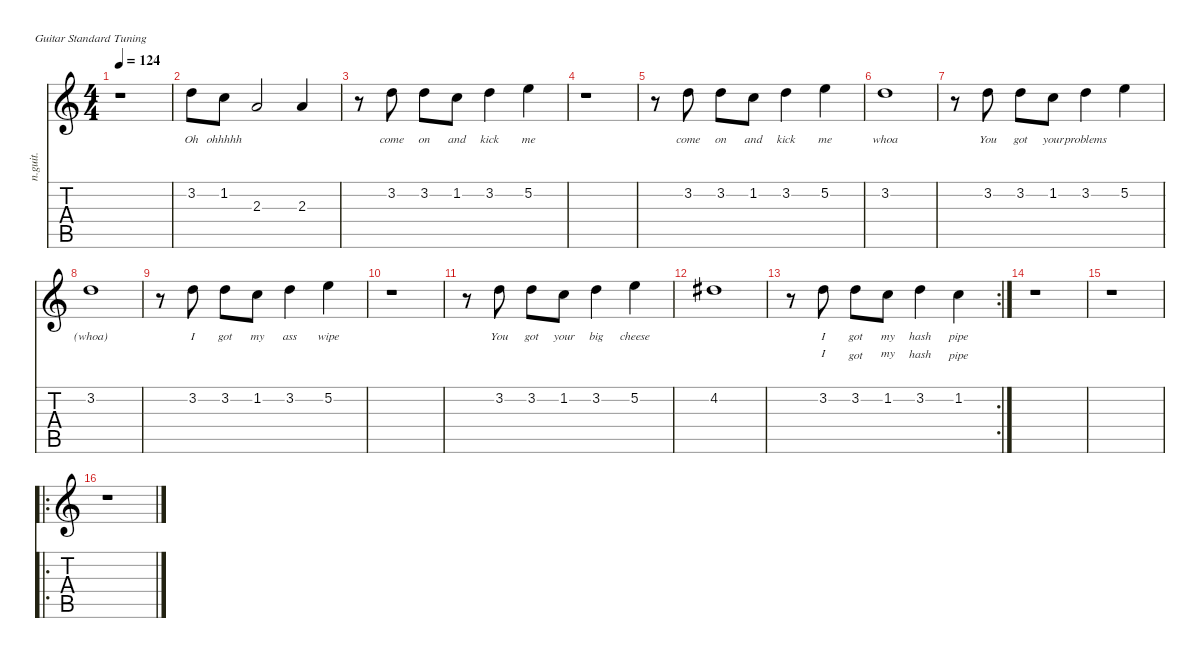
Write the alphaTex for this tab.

\defaultSystemsLayout 4
\hideDynamics
\bracketExtendMode nobrackets
\otherSystemsTrackNameOrientation horizontal
\track ("Vocals" "n.guit.") {instrument acousticguitarnylon}
\staff {score tabs}
\tuning (E4 B3 G3 D3 A2 E2)
\ts (4 4)
\tempo 124
\clef g2
\ks c
r.1{dy f beam Down} |
3.2.8{lyrics (0 "Oh") lyrics (1 "") lyrics (2 "") lyrics (3 "") lyrics (4 "") beam Down} 1.2.8{lyrics (0 "ohhhhh") lyrics (1 "") lyrics (2 "") lyrics (3 "") lyrics (4 "") beam Down} 2.3.2{lyrics (0 " ") lyrics (1 "") lyrics (2 "") lyrics (3 "") lyrics (4 "") beam Up} 2.3.4{lyrics (0 " ") lyrics (1 "") lyrics (2 "") lyrics (3 "") lyrics (4 "") beam Up} |
r.8{beam Down} 3.2.8{lyrics (0 "come") lyrics (1 "") lyrics (2 "") lyrics (3 "") lyrics (4 "") beam Down} 3.2.8{lyrics (0 "on") lyrics (1 "") lyrics (2 "") lyrics (3 "") lyrics (4 "") beam Down} 1.2.8{lyrics (0 "and") lyrics (1 "") lyrics (2 "") lyrics (3 "") lyrics (4 "") beam Down} 3.2.4{lyrics (0 "kick") lyrics (1 "") lyrics (2 "") lyrics (3 "") lyrics (4 "") beam Down} 5.2.4{lyrics (0 "me") lyrics (1 "") lyrics (2 "") lyrics (3 "") lyrics (4 "") beam Down} |
r.1{beam Down} |
r.8{beam Down} 3.2.8{lyrics (0 "come") lyrics (1 "") lyrics (2 "") lyrics (3 "") lyrics (4 "") beam Down} 3.2.8{lyrics (0 "on") lyrics (1 "") lyrics (2 "") lyrics (3 "") lyrics (4 "") beam Down} 1.2.8{lyrics (0 "and") lyrics (1 "") lyrics (2 "") lyrics (3 "") lyrics (4 "") beam Down} 3.2.4{lyrics (0 "kick") lyrics (1 "") lyrics (2 "") lyrics (3 "") lyrics (4 "") beam Down} 5.2.4{lyrics (0 "me") lyrics (1 "") lyrics (2 "") lyrics (3 "") lyrics (4 "") beam Down} |
3.2.1{lyrics (0 "whoa") lyrics (1 "") lyrics (2 "") lyrics (3 "") lyrics (4 "") beam Down} |
r.8{beam Down} 3.2.8{lyrics (0 "You") lyrics (1 "") lyrics (2 "") lyrics (3 "") lyrics (4 "") beam Down} 3.2.8{lyrics (0 "got") lyrics (1 "") lyrics (2 "") lyrics (3 "") lyrics (4 "") beam Down} 1.2.8{lyrics (0 "your") lyrics (1 "") lyrics (2 "") lyrics (3 "") lyrics (4 "") beam Down} 3.2.4{lyrics (0 "problems") lyrics (1 "") lyrics (2 "") lyrics (3 "") lyrics (4 "") beam Down} 5.2.4{lyrics (0 " ") lyrics (1 "") lyrics (2 "") lyrics (3 "") lyrics (4 "") beam Down} |
3.2.1{lyrics (0 "(whoa)") lyrics (1 "") lyrics (2 "") lyrics (3 "") lyrics (4 "") beam Down} |
r.8{beam Down} 3.2.8{lyrics (0 "I") lyrics (1 "") lyrics (2 "") lyrics (3 "") lyrics (4 "") beam Down} 3.2.8{lyrics (0 "got") lyrics (1 "") lyrics (2 "") lyrics (3 "") lyrics (4 "") beam Down} 1.2.8{lyrics (0 "my") lyrics (1 "") lyrics (2 "") lyrics (3 "") lyrics (4 "") beam Down} 3.2.4{lyrics (0 "ass") lyrics (1 "") lyrics (2 "") lyrics (3 "") lyrics (4 "") beam Down} 5.2.4{lyrics (0 "wipe") lyrics (1 "") lyrics (2 "") lyrics (3 "") lyrics (4 "") beam Down} |
r.1{beam Down} |
r.8{beam Down} 3.2.8{lyrics (0 "You") lyrics (1 "") lyrics (2 "") lyrics (3 "") lyrics (4 "") beam Down} 3.2.8{lyrics (0 "got") lyrics (1 "") lyrics (2 "") lyrics (3 "") lyrics (4 "") beam Down} 1.2.8{lyrics (0 "your") lyrics (1 "") lyrics (2 "") lyrics (3 "") lyrics (4 "") beam Down} 3.2.4{lyrics (0 "big") lyrics (1 "") lyrics (2 "") lyrics (3 "") lyrics (4 "") beam Down} 5.2.4{lyrics (0 "cheese") lyrics (1 "") lyrics (2 "") lyrics (3 "") lyrics (4 "") beam Down} |
4.2{acc #}.1{lyrics (0 " ") lyrics (1 "") lyrics (2 "") lyrics (3 "") lyrics (4 "") beam Down} |
\rc 2
r.8{beam Down} 3.2.8{lyrics (0 "I") lyrics (1 "") lyrics (2 "I") lyrics (3 "") lyrics (4 "") beam Down} 3.2.8{lyrics (0 "got") lyrics (1 "") lyrics (2 "got") lyrics (3 "") lyrics (4 "") beam Down} 1.2.8{lyrics (0 "my") lyrics (1 "") lyrics (2 "my") lyrics (3 "") lyrics (4 "") beam Down} 3.2.4{lyrics (0 "hash") lyrics (1 "") lyrics (2 "hash") lyrics (3 "") lyrics (4 "") beam Down} 1.2.4{lyrics (0 "pipe") lyrics (1 "") lyrics (2 "pipe") lyrics (3 "") lyrics (4 "") beam Down} |
r.1{beam Down} |
r.1{beam Down} |
\ro
r.1{beam Down}
